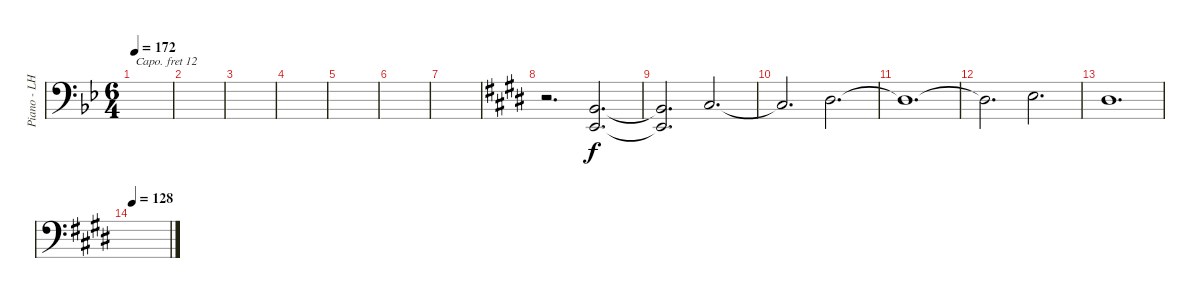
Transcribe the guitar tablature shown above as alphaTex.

\track ("Piano - LH" "Piano - LH") {instrument acousticgrandpiano}
\staff {score}
\capo 12
\tuning (E3 B2 G2 D2 A1 A0 C0) {hide}
\ts (6 4)
\tempo 172
\clef f4
\ks gminor
|
|
|
|
|
|
|
\ks e
r.2{d} (2.5 7.6).2{d} |
(2.5{t} 7.6{t}).2{d} 4.5.2{d} |
4.5{t}.2{d} 6.5.2{d} |
6.5{t}.1{d} |
6.5{t}.2{d} 2.4.2{d} |
1.4.1{d} |
\tempo 128
